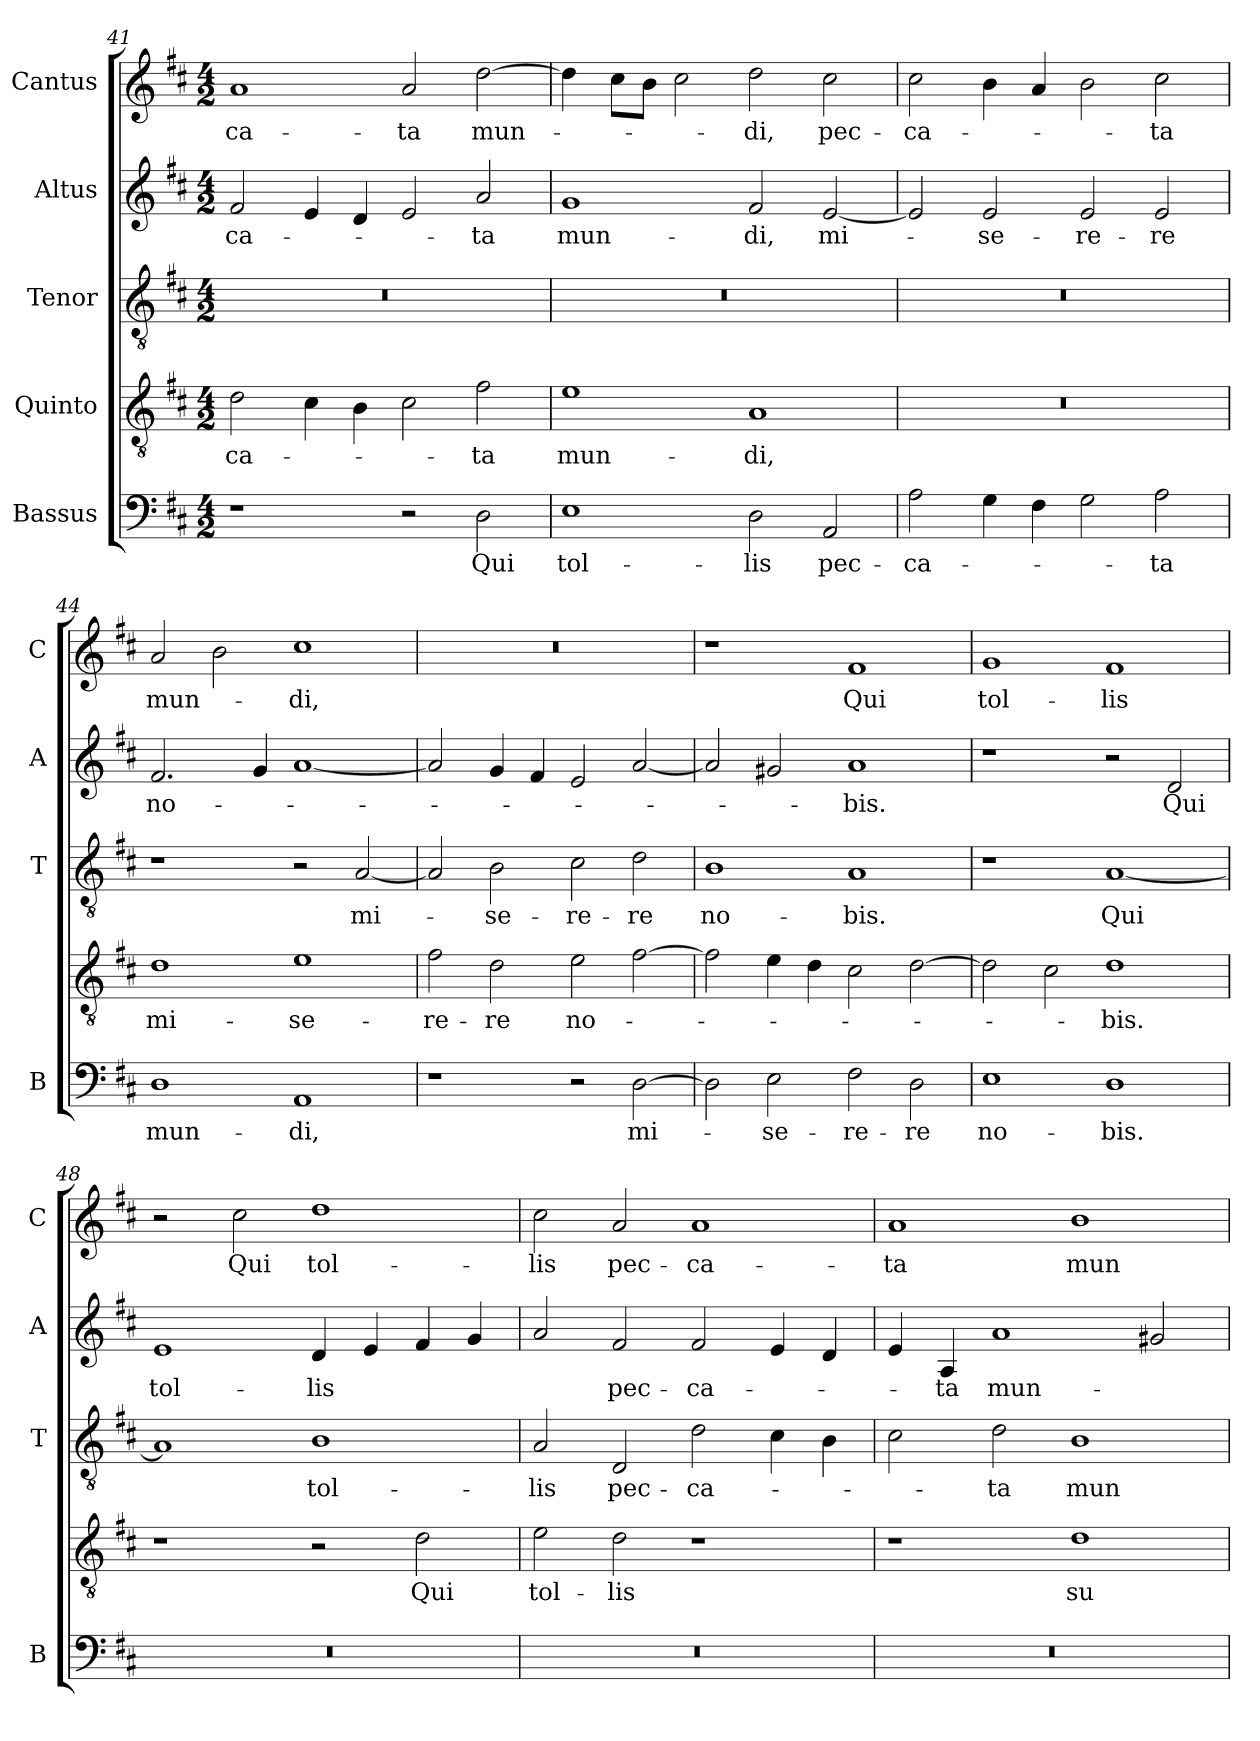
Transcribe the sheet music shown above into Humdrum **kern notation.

**kern	**text	**kern	**text	**kern	**text	**kern	**text	**kern	**text
*part5	*part5	*part4	*part4	*part3	*part3	*part2	*part2	*part1	*part1
*staff5	*staff5	*staff4	*staff4	*staff3	*staff3	*staff2	*staff2	*staff1	*staff1
*I"Bassus	*	*I"Quinto	*	*I"Tenor	*	*I"Altus	*	*I"Cantus	*
*I'B	*	*	*	*I'T	*	*I'A	*	*I'C	*
*clefF4	*	*clefGv2	*	*clefGv2	*	*clefG2	*	*clefG2	*
*k[f#c#]	*	*k[f#c#]	*	*k[f#c#]	*	*k[f#c#]	*	*k[f#c#]	*
*D:	*	*D:	*	*D:	*	*D:	*	*D:	*
*M4/2	*	*M4/2	*	*M4/2	*	*M4/2	*	*M4/2	*
=41	=41	=41	=41	=41	=41	=41	=41	=41	=41
!	!	!	!LO:LY:b	!	!	!	!LO:LY:b	!	!LO:LY:b
1r	.	2d\	-ca-	0r	.	2f#/	-ca-	1a	-ca-
.	.	4c#\	.	.	.	4e/	.	.	.
.	.	4B\	.	.	.	4d/	.	.	.
!	!	!	!	!	!	!	!	!	!LO:LY:b
2r	.	2c#\	.	.	.	2e/	.	2a/	-ta
!	!LO:LY:b	!	!LO:LY:b	!	!	!	!LO:LY:b	!	!LO:LY:b
2D\	Qui	2f#\	-ta	.	.	2a/	-ta	[2dd\	mun-
!!LO:LB:g=z
=42	=42	=42	=42	=42	=42	=42	=42	=42	=42
!	!LO:LY:b	!	!LO:LY:b	!	!	!	!LO:LY:b	!	!
1E	tol-	1e	mun-	0r	.	1g	mun-	4dd\]	.
.	.	.	.	.	.	.	.	8cc#\L	.
.	.	.	.	.	.	.	.	8b\J	.
.	.	.	.	.	.	.	.	2cc#\	.
!	!LO:LY:b	!	!LO:LY:b	!	!	!	!LO:LY:b	!	!LO:LY:b
2D\	-lis	1A	-di,	.	.	2f#/	-di,	2dd\	-di,
!	!LO:LY:b	!	!	!	!	!	!LO:LY:b	!	!LO:LY:b
2AA/	pec-	.	.	.	.	[2e/	mi-	2cc#\	pec-
=43	=43	=43	=43	=43	=43	=43	=43	=43	=43
!	!LO:LY:b	!	!	!	!	!	!	!	!LO:LY:b
2A\	-ca-	0r	.	0r	.	2e/]	.	2cc#\	-ca-
!	!	!	!	!	!	!	!LO:LY:b	!	!
4G\	.	.	.	.	.	2e/	-se-	4b\	.
4F#\	.	.	.	.	.	.	.	4a/	.
!	!	!	!	!	!	!	!LO:LY:b	!	!
2G\	.	.	.	.	.	2e/	-re-	2b\	.
!	!LO:LY:b	!	!	!	!	!	!LO:LY:b	!	!LO:LY:b
2A\	-ta	.	.	.	.	2e/	-re	2cc#\	-ta
=44	=44	=44	=44	=44	=44	=44	=44	=44	=44
!	!LO:LY:b	!	!LO:LY:b	!	!	!	!LO:LY:b	!	!LO:LY:b
1D	mun-	1d	mi-	1r	.	2.f#/	no-	2a/	mun-
.	.	.	.	.	.	.	.	2b\	.
.	.	.	.	.	.	4g/	.	.	.
!	!LO:LY:b	!	!LO:LY:b	!	!	!	!	!	!LO:LY:b
1AA	-di,	1e	-se-	2r	.	[1a	.	1cc#	-di,
!	!	!	!	!	!LO:LY:b	!	!	!	!
.	.	.	.	[2A/	mi-	.	.	.	.
=45	=45	=45	=45	=45	=45	=45	=45	=45	=45
!	!	!	!LO:LY:b	!	!	!	!	!	!
1r	.	2f#\	-re-	2A/]	.	2a/]	.	0r	.
!	!	!	!LO:LY:b	!	!LO:LY:b	!	!	!	!
.	.	2d\	-re	2B\	-se-	4g/	.	.	.
.	.	.	.	.	.	4f#/	.	.	.
!	!	!	!LO:LY:b	!	!LO:LY:b	!	!	!	!
2r	.	2e\	no-	2c#\	-re-	2e/	.	.	.
!	!LO:LY:b	!	!	!	!LO:LY:b	!	!	!	!
[2D\	mi-	[2f#\	.	2d\	-re	[2a/	.	.	.
!!LO:LB:g=z
=46	=46	=46	=46	=46	=46	=46	=46	=46	=46
!	!	!	!	!	!LO:LY:b	!	!	!	!
2D\]	.	2f#\]	.	1B	no-	2a/]	.	1r	.
!	!LO:LY:b	!	!	!	!	!	!	!	!
2E\	-se-	4e\	.	.	.	2g#X/	.	.	.
.	.	4d\	.	.	.	.	.	.	.
!	!LO:LY:b	!	!	!	!LO:LY:b	!	!LO:LY:b	!	!LO:LY:b
2F#\	-re-	2c#\	.	1A	-bis.	1a	-bis.	1f#	Qui
!	!LO:LY:b	!	!	!	!	!	!	!	!
2D\	-re	[2d\	.	.	.	.	.	.	.
=47	=47	=47	=47	=47	=47	=47	=47	=47	=47
!	!LO:LY:b	!	!	!	!	!	!	!	!LO:LY:b
1E	no-	2d\]	.	1r	.	1r	.	1g	tol-
.	.	2c#\	.	.	.	.	.	.	.
!	!LO:LY:b	!	!LO:LY:b	!	!LO:LY:b	!	!	!	!LO:LY:b
1D	-bis.	1d	-bis.	[1A	Qui	2r	.	1f#	-lis
!	!	!	!	!	!	!	!LO:LY:b	!	!
.	.	.	.	.	.	2d/	Qui	.	.
=48	=48	=48	=48	=48	=48	=48	=48	=48	=48
!	!	!	!	!	!	!	!LO:LY:b	!	!
0r	.	1r	.	1A]	.	1e	tol-	2r	.
!	!	!	!	!	!	!	!	!	!LO:LY:b
.	.	.	.	.	.	.	.	2cc#\	Qui
!	!	!	!	!	!LO:LY:b	!	!LO:LY:b	!	!LO:LY:b
.	.	2r	.	1B	tol-	4d/	-lis	1dd	tol-
.	.	.	.	.	.	4e/	.	.	.
!	!	!	!LO:LY:b	!	!	!	!	!	!
.	.	2d\	Qui	.	.	4f#/	.	.	.
.	.	.	.	.	.	4g/	.	.	.
=49	=49	=49	=49	=49	=49	=49	=49	=49	=49
!	!	!	!LO:LY:b	!	!LO:LY:b	!	!	!	!LO:LY:b
0r	.	2e\	tol-	2A/	-lis	2a/	.	2cc#\	-lis
!	!	!	!LO:LY:b	!	!LO:LY:b	!	!LO:LY:b	!	!LO:LY:b
.	.	2d\	-lis	2D/	pec-	2f#/	pec-	2a/	pec-
!	!	!	!	!	!LO:LY:b	!	!LO:LY:b	!	!LO:LY:b
.	.	1r	.	2d\	-ca-	2f#/	-ca-	1a	-ca-
.	.	.	.	4c#\	.	4e/	.	.	.
.	.	.	.	4B\	.	4d/	.	.	.
!!LO:PB:g=z
=50	=50	=50	=50	=50	=50	=50	=50	=50	=50
!	!	!	!	!	!	!	!	!	!LO:LY:b
0r	.	1r	.	2c#\	.	4e/	.	1a	-ta
!	!	!	!	!	!	!	!LO:LY:b	!	!
.	.	.	.	.	.	4A/	-ta	.	.
!	!	!	!	!	!LO:LY:b	!	!LO:LY:b	!	!
.	.	.	.	2d\	-ta	1a	mun-	.	.
!	!	!	!LO:LY:b	!	!LO:LY:b	!	!	!	!LO:LY:b
.	.	1d	su-	1B	mun-	.	.	1b	mun-
.	.	.	.	.	.	2g#X/	.	.	.
=	=	=	=	=	=	=	=	=	=
*-	*-	*-	*-	*-	*-	*-	*-	*-	*-
